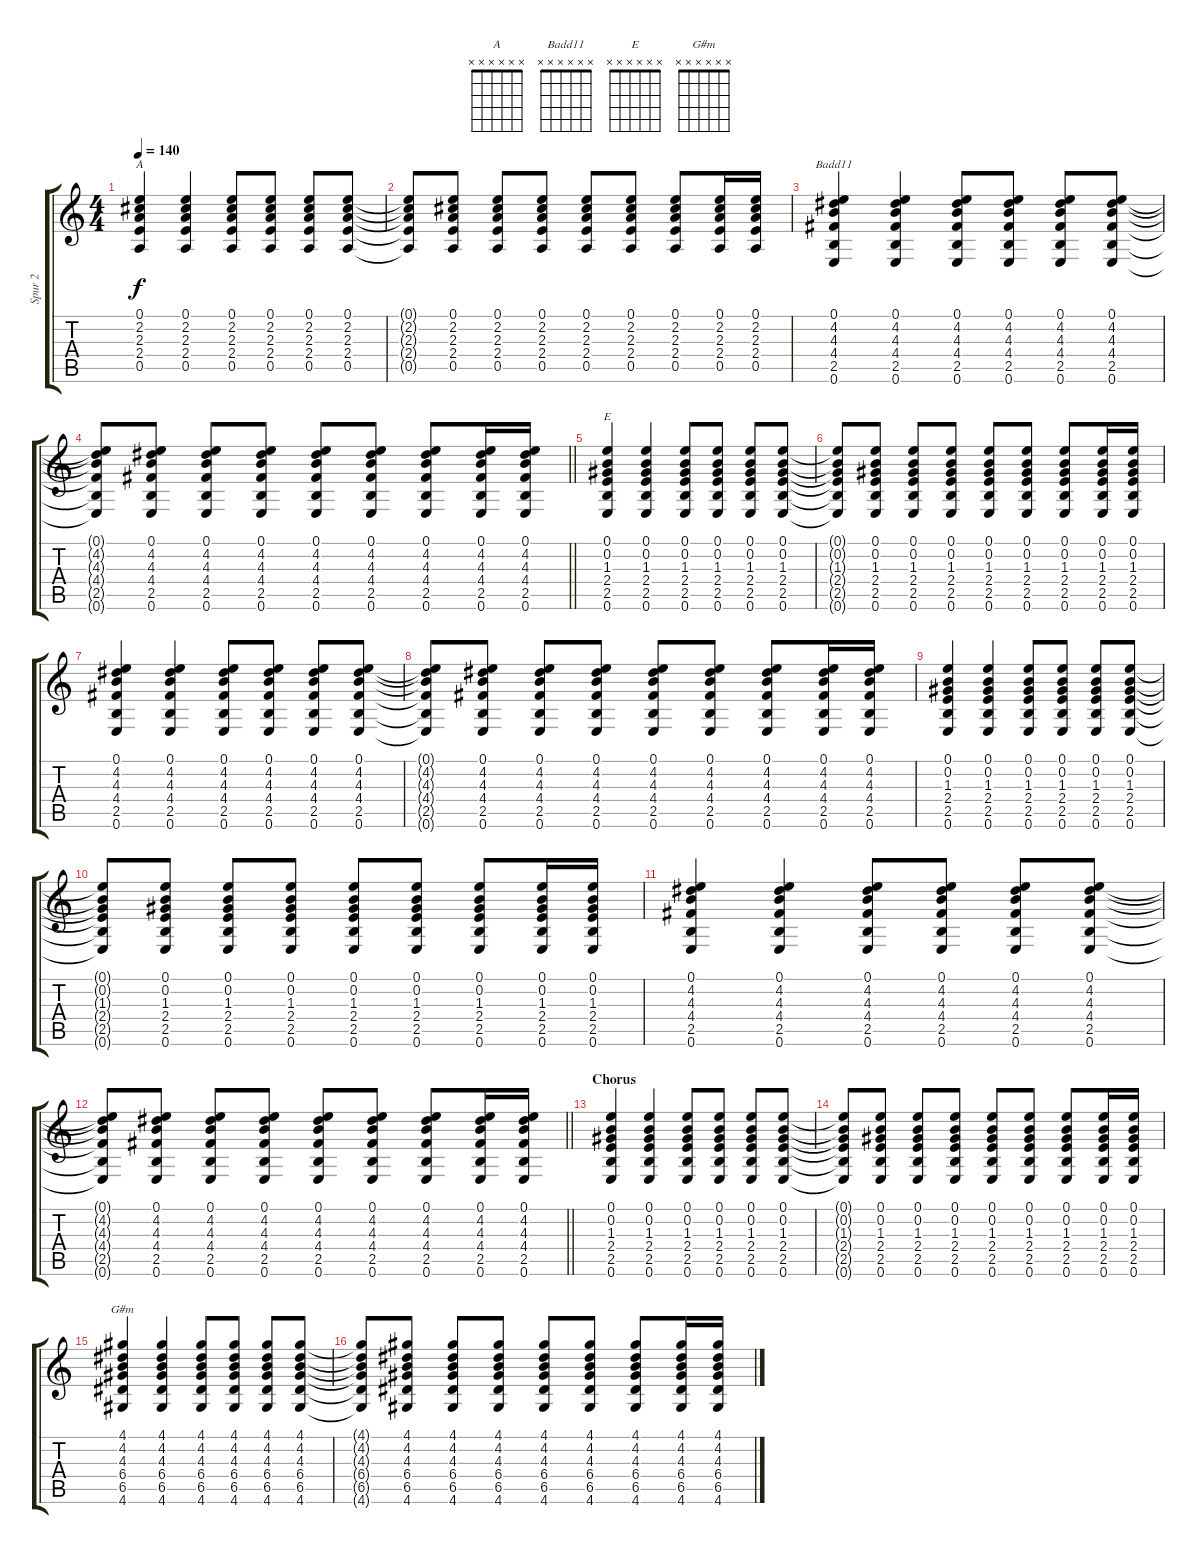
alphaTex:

\track ("Spur 2" "Spur 2") {instrument electricguitarclean}
\staff {score tabs}
\tuning (E4 B3 G3 D3 A2 E2) {hide}
\chord ("A" x x x x x x)
\chord ("Badd11" x x x x x x)
\chord ("E" x x x x x x)
\chord ("G#m" x x x x x x)
\ts (4 4)
\tempo 140
\clef g2
\ks c
(0.1 2.2 2.3 2.4 0.5).4{ch "A" dy f} (0.1 2.2 2.3 2.4 0.5).4 (0.1 2.2 2.3 2.4 0.5).8 (0.1 2.2 2.3 2.4 0.5).8 (0.1 2.2 2.3 2.4 0.5).8 (0.1 2.2 2.3 2.4 0.5).8 |
(0.1{t} 2.2{t} 2.3{t} 2.4{t} 0.5{t}).8 (0.1 2.2 2.3 2.4 0.5).8 (0.1 2.2 2.3 2.4 0.5).8 (0.1 2.2 2.3 2.4 0.5).8 (0.1 2.2 2.3 2.4 0.5).8 (0.1 2.2 2.3 2.4 0.5).8 (0.1 2.2 2.3 2.4 0.5).8 (0.1 2.2 2.3 2.4 0.5).16 (0.1 2.2 2.3 2.4 0.5).16 |
(0.1 4.2 4.3 4.4 2.5 0.6).4{ch "Badd11"} (0.1 4.2 4.3 4.4 2.5 0.6).4 (0.1 4.2 4.3 4.4 2.5 0.6).8 (0.1 4.2 4.3 4.4 2.5 0.6).8 (0.1 4.2 4.3 4.4 2.5 0.6).8 (0.1 4.2 4.3 4.4 2.5 0.6).8 |
\barLineRight lightlight
(0.1{t} 4.2{t} 4.3{t} 4.4{t} 2.5{t} 0.6{t}).8 (0.1 4.2 4.3 4.4 2.5 0.6).8 (0.1 4.2 4.3 4.4 2.5 0.6).8 (0.1 4.2 4.3 4.4 2.5 0.6).8 (0.1 4.2 4.3 4.4 2.5 0.6).8 (0.1 4.2 4.3 4.4 2.5 0.6).8 (0.1 4.2 4.3 4.4 2.5 0.6).8 (0.1 4.2 4.3 4.4 2.5 0.6).16 (0.1 4.2 4.3 4.4 2.5 0.6).16 |
(0.1 0.2 1.3 2.4 2.5 0.6).4{ch "E"} (0.1 0.2 1.3 2.4 2.5 0.6).4 (0.1 0.2 1.3 2.4 2.5 0.6).8 (0.1 0.2 1.3 2.4 2.5 0.6).8 (0.1 0.2 1.3 2.4 2.5 0.6).8 (0.1 0.2 1.3 2.4 2.5 0.6).8 |
(0.1{t} 0.2{t} 1.3{t} 2.4{t} 2.5{t} 0.6{t}).8 (0.1 0.2 1.3 2.4 2.5 0.6).8 (0.1 0.2 1.3 2.4 2.5 0.6).8 (0.1 0.2 1.3 2.4 2.5 0.6).8 (0.1 0.2 1.3 2.4 2.5 0.6).8 (0.1 0.2 1.3 2.4 2.5 0.6).8 (0.1 0.2 1.3 2.4 2.5 0.6).8 (0.1 0.2 1.3 2.4 2.5 0.6).16 (0.1 0.2 1.3 2.4 2.5 0.6).16 |
(0.1 4.2 4.3 4.4 2.5 0.6).4 (0.1 4.2 4.3 4.4 2.5 0.6).4 (0.1 4.2 4.3 4.4 2.5 0.6).8 (0.1 4.2 4.3 4.4 2.5 0.6).8 (0.1 4.2 4.3 4.4 2.5 0.6).8 (0.1 4.2 4.3 4.4 2.5 0.6).8 |
(0.1{t} 4.2{t} 4.3{t} 4.4{t} 2.5{t} 0.6{t}).8 (0.1 4.2 4.3 4.4 2.5 0.6).8 (0.1 4.2 4.3 4.4 2.5 0.6).8 (0.1 4.2 4.3 4.4 2.5 0.6).8 (0.1 4.2 4.3 4.4 2.5 0.6).8 (0.1 4.2 4.3 4.4 2.5 0.6).8 (0.1 4.2 4.3 4.4 2.5 0.6).8 (0.1 4.2 4.3 4.4 2.5 0.6).16 (0.1 4.2 4.3 4.4 2.5 0.6).16 |
(0.1 0.2 1.3 2.4 2.5 0.6).4 (0.1 0.2 1.3 2.4 2.5 0.6).4 (0.1 0.2 1.3 2.4 2.5 0.6).8 (0.1 0.2 1.3 2.4 2.5 0.6).8 (0.1 0.2 1.3 2.4 2.5 0.6).8 (0.1 0.2 1.3 2.4 2.5 0.6).8 |
(0.1{t} 0.2{t} 1.3{t} 2.4{t} 2.5{t} 0.6{t}).8 (0.1 0.2 1.3 2.4 2.5 0.6).8 (0.1 0.2 1.3 2.4 2.5 0.6).8 (0.1 0.2 1.3 2.4 2.5 0.6).8 (0.1 0.2 1.3 2.4 2.5 0.6).8 (0.1 0.2 1.3 2.4 2.5 0.6).8 (0.1 0.2 1.3 2.4 2.5 0.6).8 (0.1 0.2 1.3 2.4 2.5 0.6).16 (0.1 0.2 1.3 2.4 2.5 0.6).16 |
(0.1 4.2 4.3 4.4 2.5 0.6).4 (0.1 4.2 4.3 4.4 2.5 0.6).4 (0.1 4.2 4.3 4.4 2.5 0.6).8 (0.1 4.2 4.3 4.4 2.5 0.6).8 (0.1 4.2 4.3 4.4 2.5 0.6).8 (0.1 4.2 4.3 4.4 2.5 0.6).8 |
\barLineRight lightlight
(0.1{t} 4.2{t} 4.3{t} 4.4{t} 2.5{t} 0.6{t}).8 (0.1 4.2 4.3 4.4 2.5 0.6).8 (0.1 4.2 4.3 4.4 2.5 0.6).8 (0.1 4.2 4.3 4.4 2.5 0.6).8 (0.1 4.2 4.3 4.4 2.5 0.6).8 (0.1 4.2 4.3 4.4 2.5 0.6).8 (0.1 4.2 4.3 4.4 2.5 0.6).8 (0.1 4.2 4.3 4.4 2.5 0.6).16 (0.1 4.2 4.3 4.4 2.5 0.6).16 |
\section ("" "Chorus")
(0.1 0.2 1.3 2.4 2.5 0.6).4 (0.1 0.2 1.3 2.4 2.5 0.6).4 (0.1 0.2 1.3 2.4 2.5 0.6).8 (0.1 0.2 1.3 2.4 2.5 0.6).8 (0.1 0.2 1.3 2.4 2.5 0.6).8 (0.1 0.2 1.3 2.4 2.5 0.6).8 |
(0.1{t} 0.2{t} 1.3{t} 2.4{t} 2.5{t} 0.6{t}).8 (0.1 0.2 1.3 2.4 2.5 0.6).8 (0.1 0.2 1.3 2.4 2.5 0.6).8 (0.1 0.2 1.3 2.4 2.5 0.6).8 (0.1 0.2 1.3 2.4 2.5 0.6).8 (0.1 0.2 1.3 2.4 2.5 0.6).8 (0.1 0.2 1.3 2.4 2.5 0.6).8 (0.1 0.2 1.3 2.4 2.5 0.6).16 (0.1 0.2 1.3 2.4 2.5 0.6).16 |
(4.1 4.2 4.3 6.4 6.5 4.6).4{ch "G#m"} (4.1 4.2 4.3 6.4 6.5 4.6).4 (4.1 4.2 4.3 6.4 6.5 4.6).8 (4.1 4.2 4.3 6.4 6.5 4.6).8 (4.1 4.2 4.3 6.4 6.5 4.6).8 (4.1 4.2 4.3 6.4 6.5 4.6).8 |
(4.1{t} 4.2{t} 4.3{t} 6.4{t} 6.5{t} 4.6{t}).8 (4.1 4.2 4.3 6.4 6.5 4.6).8 (4.1 4.2 4.3 6.4 6.5 4.6).8 (4.1 4.2 4.3 6.4 6.5 4.6).8 (4.1 4.2 4.3 6.4 6.5 4.6).8 (4.1 4.2 4.3 6.4 6.5 4.6).8 (4.1 4.2 4.3 6.4 6.5 4.6).8 (4.1 4.2 4.3 6.4 6.5 4.6).16 (4.1 4.2 4.3 6.4 6.5 4.6).16
